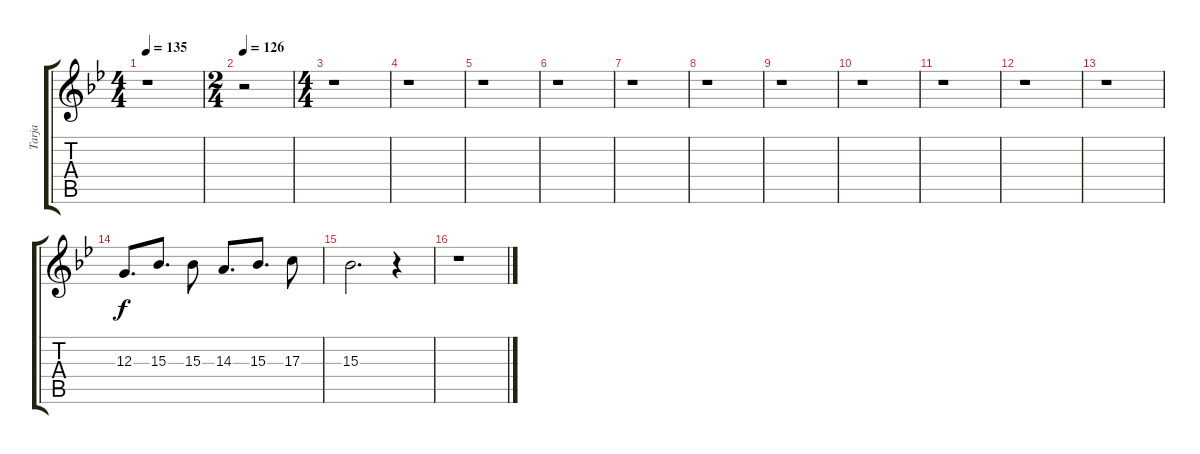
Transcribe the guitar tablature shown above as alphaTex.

\track ("Tarja" "Tarja") {instrument synthvoice}
\staff {score tabs}
\tuning (E4 B3 G3 D3 A2 E2) {hide}
\ts (4 4)
\tempo 135
\clef g2
\ks gminor
r.1{dy f} |
\ts (2 4)
\tempo 126
r.2 |
\ts (4 4)
r.1 |
r.1 |
r.1 |
r.1 |
r.1 |
r.1 |
r.1 |
r.1 |
r.1 |
r.1 |
r.1 |
12.3.8{d} 15.3.8{d} 15.3.8 14.3.8{d} 15.3.8{d} 17.3.8 |
15.3.2{d} r.4 |
r.1
